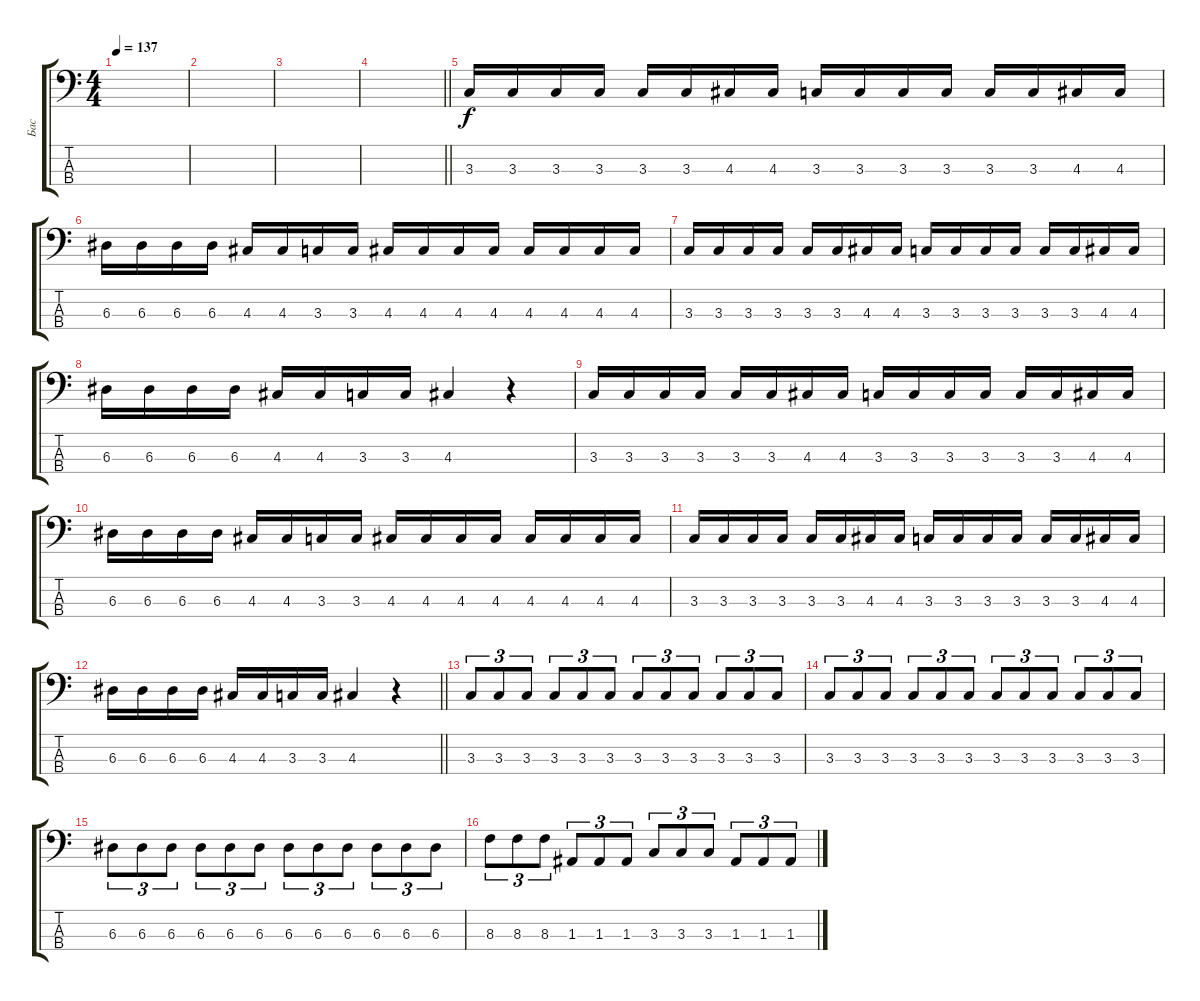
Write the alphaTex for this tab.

\track ("Бас" "Бас") {instrument electricbassfinger}
\staff {score tabs}
\tuning (G2 D2 A1 E1) {hide}
\ts (4 4)
\tempo 137
\clef f4
\ks c
|
|
|
\barLineRight lightlight
|
3.3.16 3.3.16 3.3.16 3.3.16 3.3.16 3.3.16 4.3.16 4.3.16 3.3.16 3.3.16 3.3.16 3.3.16 3.3.16 3.3.16 4.3.16 4.3.16 |
6.3.16 6.3.16 6.3.16 6.3.16 4.3.16 4.3.16 3.3.16 3.3.16 4.3.16 4.3.16 4.3.16 4.3.16 4.3.16 4.3.16 4.3.16 4.3.16 |
3.3.16 3.3.16 3.3.16 3.3.16 3.3.16 3.3.16 4.3.16 4.3.16 3.3.16 3.3.16 3.3.16 3.3.16 3.3.16 3.3.16 4.3.16 4.3.16 |
6.3.16 6.3.16 6.3.16 6.3.16 4.3.16 4.3.16 3.3.16 3.3.16 4.3.4 r.4 |
3.3.16 3.3.16 3.3.16 3.3.16 3.3.16 3.3.16 4.3.16 4.3.16 3.3.16 3.3.16 3.3.16 3.3.16 3.3.16 3.3.16 4.3.16 4.3.16 |
6.3.16 6.3.16 6.3.16 6.3.16 4.3.16 4.3.16 3.3.16 3.3.16 4.3.16 4.3.16 4.3.16 4.3.16 4.3.16 4.3.16 4.3.16 4.3.16 |
3.3.16 3.3.16 3.3.16 3.3.16 3.3.16 3.3.16 4.3.16 4.3.16 3.3.16 3.3.16 3.3.16 3.3.16 3.3.16 3.3.16 4.3.16 4.3.16 |
\barLineRight lightlight
6.3.16 6.3.16 6.3.16 6.3.16 4.3.16 4.3.16 3.3.16 3.3.16 4.3.4 r.4 |
3.3.8{tu (3 2)} 3.3.8{tu (3 2)} 3.3.8{tu (3 2)} 3.3.8{tu (3 2)} 3.3.8{tu (3 2)} 3.3.8{tu (3 2)} 3.3.8{tu (3 2)} 3.3.8{tu (3 2)} 3.3.8{tu (3 2)} 3.3.8{tu (3 2)} 3.3.8{tu (3 2)} 3.3.8{tu (3 2)} |
3.3.8{tu (3 2)} 3.3.8{tu (3 2)} 3.3.8{tu (3 2)} 3.3.8{tu (3 2)} 3.3.8{tu (3 2)} 3.3.8{tu (3 2)} 3.3.8{tu (3 2)} 3.3.8{tu (3 2)} 3.3.8{tu (3 2)} 3.3.8{tu (3 2)} 3.3.8{tu (3 2)} 3.3.8{tu (3 2)} |
6.3.8{tu (3 2)} 6.3.8{tu (3 2)} 6.3.8{tu (3 2)} 6.3.8{tu (3 2)} 6.3.8{tu (3 2)} 6.3.8{tu (3 2)} 6.3.8{tu (3 2)} 6.3.8{tu (3 2)} 6.3.8{tu (3 2)} 6.3.8{tu (3 2)} 6.3.8{tu (3 2)} 6.3.8{tu (3 2)} |
8.3.8{tu (3 2)} 8.3.8{tu (3 2)} 8.3.8{tu (3 2)} 1.3.8{tu (3 2)} 1.3.8{tu (3 2)} 1.3.8{tu (3 2)} 3.3.8{tu (3 2)} 3.3.8{tu (3 2)} 3.3.8{tu (3 2)} 1.3.8{tu (3 2)} 1.3.8{tu (3 2)} 1.3.8{tu (3 2)}
